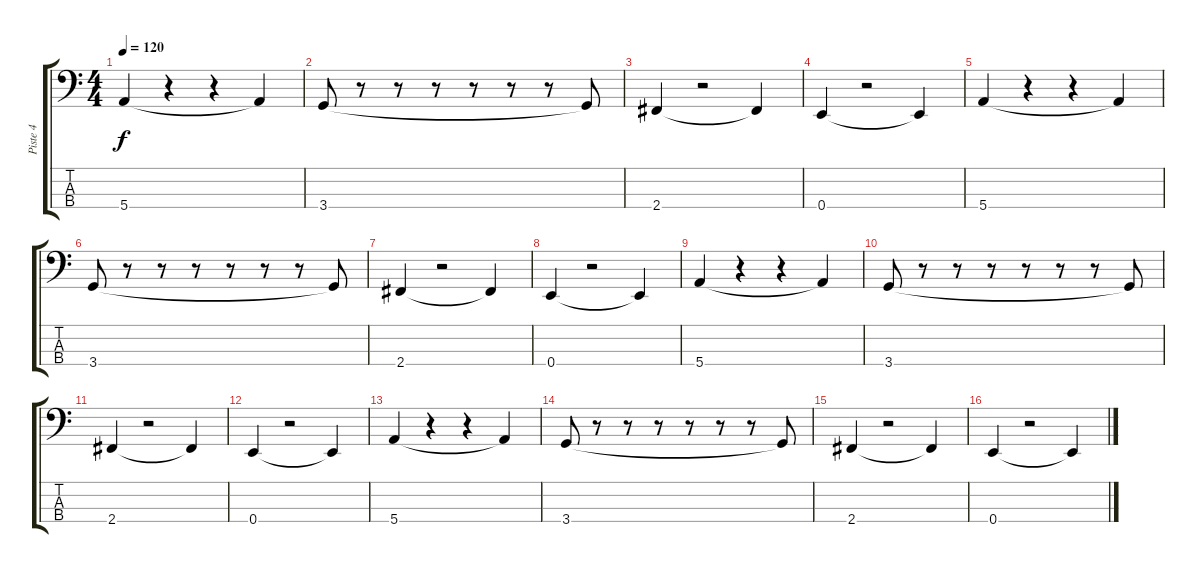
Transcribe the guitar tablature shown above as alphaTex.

\track ("Piste 4" "Piste 4") {instrument electricbassfinger}
\staff {score tabs}
\tuning (G2 D2 A1 E1) {hide}
\ts (4 4)
\tempo 120
\clef f4
\ks c
5.4.4{dy f} r.4 r.4 5.4{t}.4 |
3.4.8 r.8 r.8 r.8 r.8 r.8 r.8 3.4{t}.8 |
2.4.4 r.2 2.4{t}.4 |
0.4.4 r.2 0.4{t}.4 |
5.4.4 r.4 r.4 5.4{t}.4 |
3.4.8 r.8 r.8 r.8 r.8 r.8 r.8 3.4{t}.8 |
2.4.4 r.2 2.4{t}.4 |
0.4.4 r.2 0.4{t}.4 |
5.4.4 r.4 r.4 5.4{t}.4 |
3.4.8 r.8 r.8 r.8 r.8 r.8 r.8 3.4{t}.8 |
2.4.4 r.2 2.4{t}.4 |
0.4.4 r.2 0.4{t}.4 |
5.4.4 r.4 r.4 5.4{t}.4 |
3.4.8 r.8 r.8 r.8 r.8 r.8 r.8 3.4{t}.8 |
2.4.4 r.2 2.4{t}.4 |
0.4.4 r.2 0.4{t}.4
